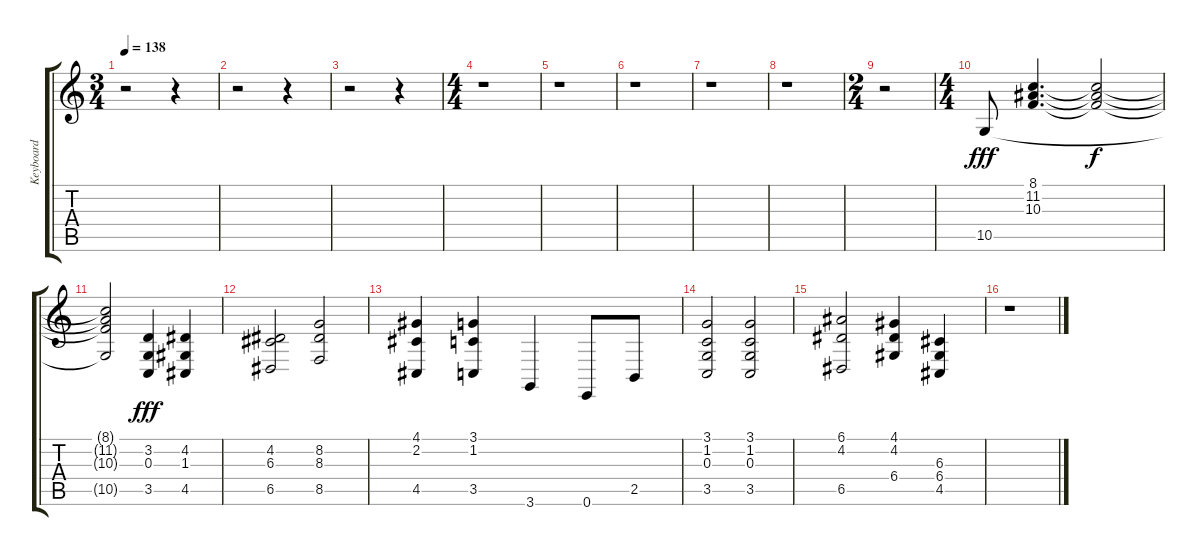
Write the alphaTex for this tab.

\track ("Keyboard" "Keyboard") {instrument clavinet}
\staff {score tabs}
\tuning (E4 B3 G3 D3 A2 E2) {hide}
\ts (3 4)
\tempo 138
\clef g2
\ks c
r.2{dy fff} r.4 |
r.2 r.4 |
r.2 r.4 |
\ts (4 4)
r.1 |
r.1 |
r.1 |
r.1 |
r.1 |
\ts (2 4)
r.2 |
\ts (4 4)
10.5.8 (8.1 11.2 10.3).4{d} (8.1{t} 11.2{t} 10.3{t}).2{dy f} |
(8.1{t} 11.2{t} 10.3{t} 10.5{t}).2 (3.2 0.3 3.5).4{dy fff} (4.2 1.3 4.5).4 |
(4.2 6.3 6.5).2 (8.2 8.3 8.5).2 |
(4.1 2.2 4.5).4 (3.1 1.2 3.5).4 3.6.4 0.6.8 2.5.8 |
(3.1 1.2 0.3 3.5).2 (3.1 1.2 0.3 3.5).2 |
(6.1 4.2 6.5).2 (4.1 4.2 6.4).4 (6.3 6.4 4.5).4 |
r.1
